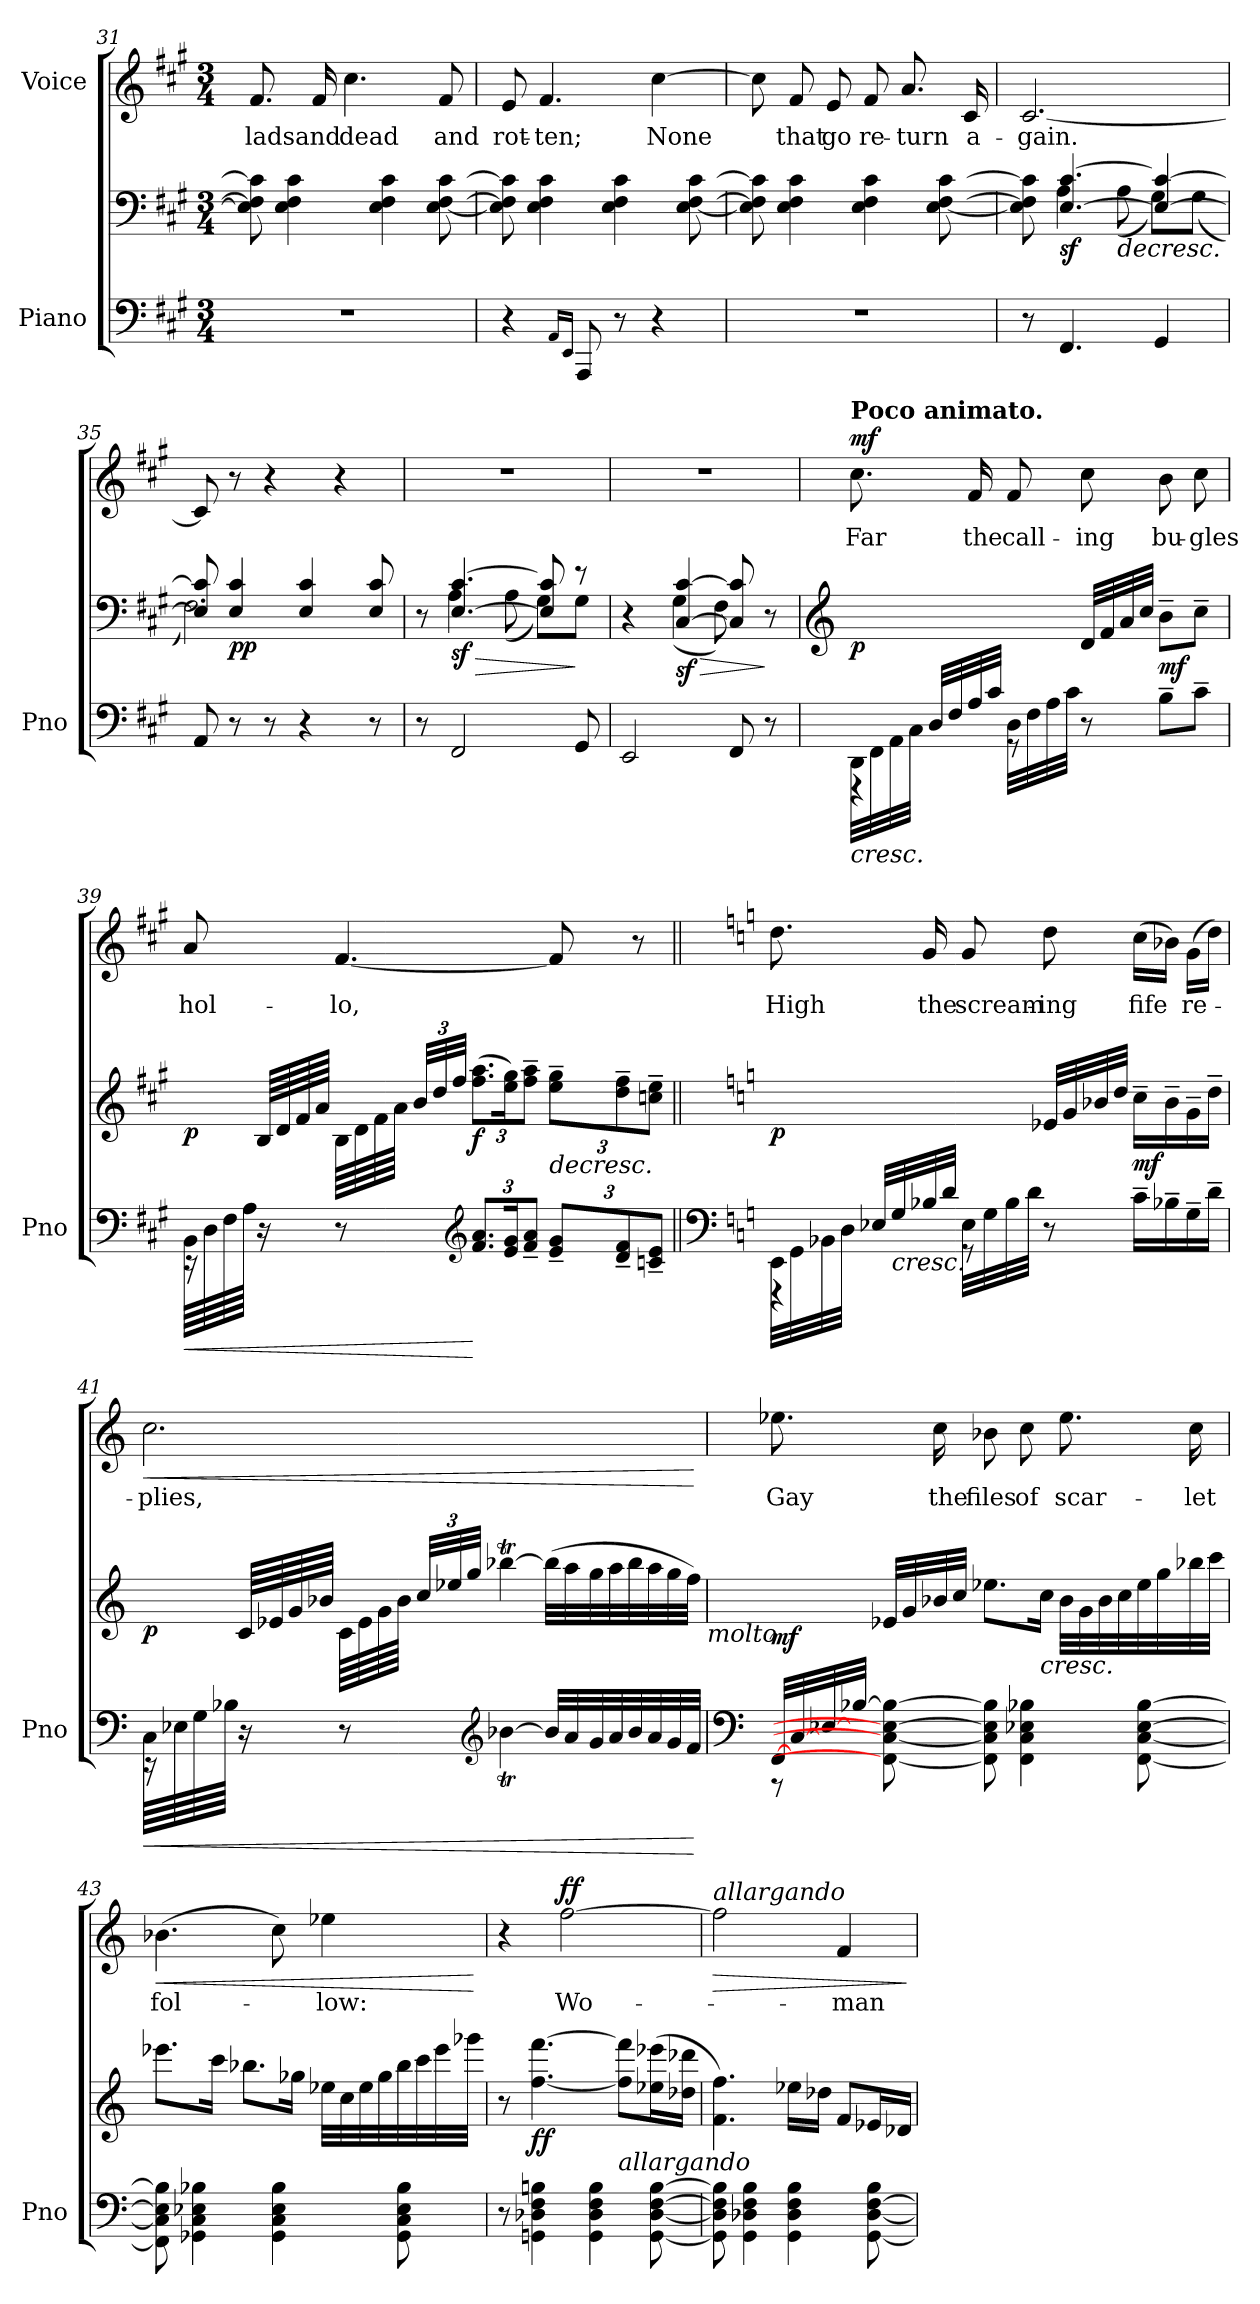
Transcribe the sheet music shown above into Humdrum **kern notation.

**kern	**kern	**dynam	**kern	**text	**dynam
*part2	*part2	*part2	*part1	*part1	*part1
*staff3	*staff2	*staff2/3	*staff1	*staff1	*staff1
*I"Piano	*	*	*I"Voice	*	*
*I'Pno	*	*	*	*	*
*clefF4	*clefF4	*	*clefG2	*	*
*k[f#c#g#]	*k[f#c#g#]	*	*k[f#c#g#]	*	*
*M3/4	*M3/4	*	*M3/4	*	*
=31	=31	=31	=31	=31	=31
!	!	!	!	!LO:LY:b	!
2.r	8E\] 8F#\] 8c#\]	.	8.f#/	lads	.
.	4E\ 4F#\ 4c#\	.	.	.	.
!	!	!	!	!LO:LY:b	!
.	.	.	16f#/	and	.
!	!	!	!	!LO:LY:b	!
.	.	.	4.cc#\	dead	.
.	4E\ 4F#\ 4c#\	.	.	.	.
!	!	!	!	!LO:LY:b	!
.	[8E\ [8F#\ [8c#\	.	8f#/	and	.
!!LO:PB:g=z
=32	=32	=32	=32	=32	=32
!	!	!	!	!LO:LY:b	!
4r	8E\] 8F#\] 8c#\]	.	8e/	rot-	.
!	!	!	!	!LO:LY:b	!
.	4E\ 4F#\ 4c#\	.	4.f#/	-ten;	.
16qAA/LL	.	.	.	.	.
16qEE/JJ	.	.	.	.	.
8AAA/	.	.	.	.	.
8r	4E\ 4F#\ 4c#\	.	.	.	.
!	!	!	!	!LO:LY:b	!
4r	.	.	[4cc#\	None	.
.	[8E\ [8F#\ [8c#\	.	.	.	.
=33	=33	=33	=33	=33	=33
2.r	8E\] 8F#\] 8c#\]	.	8cc#\]	.	.
!	!	!	!	!LO:LY:b	!
.	4E\ 4F#\ 4c#\	.	8f#/	that	.
!	!	!	!	!LO:LY:b	!
.	.	.	8e/	go	.
!	!	!	!	!LO:LY:b	!
.	4E\ 4F#\ 4c#\	.	8f#/	re-	.
!	!	!	!	!LO:LY:b	!
.	.	.	8.a/	-turn	.
.	[8E\ [8F#\ [8c#\	.	.	.	.
!	!	!	!	!LO:LY:b	!
.	.	.	16c#/	a-	.
=34	=34	=34	=34	=34	=34
*	*^	*	*	*	*
!	!	!	!	!	!LO:LY:b	!
8r	8E\] 8F#\] 8c#\]	8ryy	.	[2.c#/	-gain.	.
!	!	!	!LO:DY:b	!	!	!
4.FF#/	[4.E/ [4.c#/	4A\	sf	.	.	.
!	!	!	!LO:HP:b	!	!	!
.	.	(>8A\	>	.	.	.
4GG#/	4E/_ 4c#/_	8G#\L)	.	.	.	.
.	.	(>8G#\J	.	.	.	.
=35	=35	=35	=35	=35	=35	=35
8AA/	8E/] 8c#/]	2.F#\)	.	8c#/]	.	.
!	!	!	!LO:DY:b	!	!	!
8r	4E/ 4c#/	.	pp	8r	.	.
8r	.	.	.	4r	.	.
4r	4E/ 4c#/	.	.	.	.	.
.	.	.	.	4r	.	.
8r	8E/ 8c#/	.	.	.	.	.
=36	=36	=36	=36	=36	=36	=36
8r	8r	8ryy	.	2.r	.	.
!	!	!	!LO:HP:b	!	!	!
!	!	!	!LO:DY:n=1:b	!	!	!
2FF#/	[4.E/ [4.c#/	4A\	> sf	.	.	.
.	.	(>8A\	.	.	.	.
.	8E/] 8c#/]	8G#\L)	.	.	.	.
8GG#/	8r	8G#\J	]	.	.	.
!!LO:LB:g=z
=37	=37	=37	=37	=37	=37	=37
2EE/	4r	4ryy	.	2.r	.	.
!	!	!	!LO:HP:b	!	!	!
!	!	!	!LO:DY:n=1:b	!	!	!
.	[4C#/ [4c#/	(<4G#\	> sf	.	.	.
8FF#/	8C#/] 8c#/]	8F#\)	.	.	.	.
8r	8r	8ryy	]	.	.	.
*	*v	*v	*	*	*	*
=38	=38	=38	=38	=38	=38
*	*clefG2	*	*	*	*
*	*^	*	*	*	*
!	!	!	!	!LO:TX:a:B:t=Poco animato.	!	!
!	!	!	!LO:HP:b=2	!	!LO:LY:b	!
*^	*	*	*	*	*	*
!	!	!	!	!LO:DY:n=1:b	!	!	!LO:DY:a
*	*	*v	*v	*	*	*	*
(>32DD\LLL	4r	4.ryy	< p	8.cc#\	Far	mf
32FF#\	.	.	.	.	.	.
32AA\	.	.	.	.	.	.
32C#\JJJ	.	.	.	.	.	.
32D/LLL	.	.	.	.	.	.
32F#/	.	.	.	.	.	.
!	!	!	!	!	!LO:LY:b	!
32A/	.	.	.	16f#/	the	.
32c#/JJJ	.	.	.	.	.	.
!	!	!	!	!	!LO:LY:b	!
32D\LLL	8r	.	.	8f#/	call-	.
32F#\	.	.	.	.	.	.
32A\	.	.	.	.	.	.
32c#\JJJ	.	.	.	.	.	.
!	!	!	!	!	!LO:LY:b	!
4.ryy	8r	32d/LLL	.	8cc#\	-ing	.
.	.	32f#/	.	.	.	.
.	.	32a/	.	.	.	.
.	.	32cc#/JJJ)	.	.	.	.
!	!	!	!LO:DY:n=2:b	!	!LO:LY:b	!
.	8B~\L	8b~\L	] mf	8b\	bu-	.
!	!	!	!	!	!LO:LY:b	!
.	8c#~\J	8cc#~\J	.	8cc#\	-gles	.
=39	=39	=39	=39	=39	=39	=39
!	!	!	!LO:HP:b=2	!	!LO:LY:b	!
!	!	!	!LO:DY:n=1:b	!	!	!
(>64BB\LLLL	16r	16ryy	< p	8a/	hol-	.
64D\	.	.	.	.	.	.
64F#\	.	.	.	.	.	.
64A\JJJJ	.	.	.	.	.	.
2ryy	16r	64B/LLLL	.	.	.	.
.	.	64d/	.	.	.	.
.	.	64f#/	.	.	.	.
.	.	64a/JJJJ	.	.	.	.
!	!	!	!	!	!LO:LY:b	!
.	8r	64B\LLLL	.	[4.f#/	-lo,	.
.	.	64d\	.	.	.	.
.	.	64f#\	.	.	.	.
.	.	64a\JJJJ	.	.	.	.
*	*	*Xbrackettup	*	*	*	*
.	.	48b/LLL	.	.	.	.
.	.	48dd/	.	.	.	.
.	.	48ff#/JJJ)	.	.	.	.
*clefG2	*	*	*	*	*	*
*	*Xbrackettup	*	*	*	*	*
!	!	!	!LO:DY:n=2:b	!	!	!
.	12.f#/ 12.a/L	(>12.ff#\ 12.aa\L	[ f	.	.	.
.	24e/ 24g#/K	24ee\ 24gg#\K)	.	.	.	.
.	12f#/~ 12a/~J	12ff#\~ 12aa\~J	.	.	.	.
!	!	!	!LO:HP:b	!	!	!
.	12e/~ 12g#/~L	12ee\~ 12gg#\~L	>	8f#/]	.	.
8.ryy	.	.	.	.	.	.
.	12d/~ 12f#/~	12dd\~ 12ff#\~	.	.	.	.
.	.	.	.	8r	.	.
.	12cn/~ 12e/~J	12ccn\~ 12ee\~J	.	.	.	.
*v	*v	*	*	*	*	*
.	.	[	.	.	.
!!LO:LB:g=z
=40||	=40||	=40||	=40||	=40||	=40||
*clefF4	*	*	*	*	*
*k[]	*k[]	*	*k[]	*	*
*^	*	*	*	*	*
!	!	!	!LO:DY:b	!	!LO:LY:b	!
(>32EE\LLL	4r	4.ryy	p	8.dd\	High	.
32GG\	.	.	.	.	.	.
32BB-X\	.	.	.	.	.	.
32D\JJJ	.	.	.	.	.	.
32E-X/LLL	.	.	.	.	.	.
!	!	!	!LO:HP:b=2	!	!	!
32G/	.	.	<	.	.	.
!	!	!	!	!	!LO:LY:b	!
32B-X/	.	.	.	16g/	the	.
32d/JJJ	.	.	.	.	.	.
!	!	!	!	!	!LO:LY:b	!
32E-\LLL	8r	.	.	8g/	scream-	.
32G\	.	.	.	.	.	.
32B-\	.	.	.	.	.	.
32d\JJJ	.	.	.	.	.	.
!	!	!	!	!	!LO:LY:b	!
4.ryy	8r	32e-X/LLL	.	8dd\	-ing	.
.	.	32g/	.	.	.	.
.	.	32b-X/	.	.	.	.
.	.	32dd/JJJ)	]	.	.	.
!	!	!	!LO:DY:b	!	!LO:LY:b	!
.	16c~\LL	16cc~\LL	mf	(>16cc\LL	fife	.
.	16B-X~\	16b-~\	.	16b-X\JJ)	.	.
!	!	!	!	!	!LO:LY:b	!
.	16G~\	16g~\	.	(>16g\LL	re-	.
.	16d~\JJ	16dd~\JJ	.	16dd\JJ)	.	.
=41	=41	=41	=41	=41	=41	=41
!	!	!	!LO:HP:b=2	!	!LO:LY:b	!LO:HP:b
!	!	!	!LO:DY:n=1:b	!	!	!
(>64C\LLLL	16r	16ryy	< p	2.cc\	plies,	<
64E-X\	.	.	.	.	.	.
64G\	.	.	.	.	.	.
64B-X\JJJJ	.	.	.	.	.	.
2ryy	16r	64c/LLLL	.	.	.	.
.	.	64e-X/	.	.	.	.
.	.	64g/	.	.	.	.
.	.	64b-X/JJJJ	.	.	.	.
.	8r	64c\LLLL	.	.	.	.
.	.	64e-\	.	.	.	.
.	.	64g\	.	.	.	.
.	.	64b-\JJJJ	.	.	.	.
.	.	48cc/LLL	.	.	.	.
.	.	48ee-X/	.	.	.	.
.	.	48gg/JJJ	.	.	.	.
*clefG2	*	*	*	*	*	*
.	[4b-XT\	[4bb-XT\)	.	.	.	.
.	32b-/LLL]	(>32bb-\LLL]	.	.	.	.
.	32a/	32aa\	.	.	.	.
8.ryy	32g/	32gg\	.	.	.	.
.	32a/	32aa\	.	.	.	.
.	32b-/	32bb-\	.	.	.	.
.	32a/	32aa\	.	.	.	.
.	32g/	32gg\	.	.	.	.
.	32f/JJJ	32ff\JJJ)	.	.	.	.
*v	*v	*	*	*	*	*
.	.	[	.	.	[
!	!LO:TX:b:i:t=molto	!	!	!	!
!!LO:LB:g=z
=42	=42	=42	=42	=42	=42
*clefF4	*	*	*	*	*
*^	*	*	*	*	*
!	!	!	!LO:DY:b	!	!LO:LY:b	!LO:DY:a
!	!	!	!	!	!	!LO:DY:n=1:a
(>[32FF/LLL	8r	8ryy	mf	8.ee-X\	-Gay	f other-dynamics
[32C/	.	.	.	.	.	.
[32E-X/	.	.	.	.	.	.
[32B-X/JJJ	.	.	.	.	.	.
2ryy	8FF\_ 8C\_ 8E-\_ 8B-\_	32e-X/LLL	.	.	.	.
.	.	32g/	.	.	.	.
!	!	!	!	!	!LO:LY:b	!
.	.	32b-X/	.	16cc\	the	.
.	.	32cc/JJJ	.	.	.	.
!	!	!	!	!	!LO:LY:b	!
.	8FF\] 8C\] 8E-\] 8B-\]	8.ee-X\L	.	8b-X\	files	.
!	!	!	!	!	!LO:LY:b	!
.	4FF\ 4C\ 4E-X\ 4B-X\	.	.	8cc\	of	.
!	!	!LO:TX:b:i:t=cresc.	!	!	!	!
.	.	16cc\Jk	.	.	.	.
!	!	!	!	!	!LO:LY:b	!
.	.	32b-\LLL	.	8.ee-\	scar-	.
.	.	32g\	.	.	.	.
.	.	32b-\	.	.	.	.
.	.	32cc\	.	.	.	.
8ryy	[8FF\ [8C\ [8E-\ [8B-\	32ee-\	.	.	.	.
.	.	32gg\	.	.	.	.
!	!	!	!	!	!LO:LY:b	!
.	.	32bb-X\	.	16cc\	-let	.
.	.	32ccc\JJJ	.	.	.	.
*v	*v	*	*	*	*	*
=43	=43	=43	=43	=43	=43
!	!	!	!	!LO:LY:b	!LO:HP:b
8FF\] 8C\] 8E-\] 8B-\]	8.eee-X\L	.	(>4.b-X\	fol-	<
4GG-X\ 4C\ 4E-X\ 4B-X\	.	.	.	.	.
.	16ccc\Jk	.	.	.	.
.	8.bb-X\L	.	.	.	.
4GG-\ 4C\ 4E-\ 4B-\	.	.	8cc\)	.	.
.	16gg-X\Jk	.	.	.	.
!	!	!	!	!LO:LY:b	!
.	32ee-X\LLL	.	4ee-X\	-low:	.
.	32cc\	.	.	.	.
.	32ee-\	.	.	.	.
.	32gg-\	.	.	.	.
8GG-\ 8C\ 8E-\ 8B-\	32bb-\	.	.	.	.
.	32ccc\	.	.	.	.
.	32eee-\	.	.	.	.
.	32ggg-X\JJJ)	.	.	.	.
.	.	.	.	.	[
!!LO:PB:g=z
=44	=44	=44	=44	=44	=44
8r	8r	.	4r	.	.
!	!	!LO:DY:b	!	!	!
4GGn\ 4D-X\ 4F\ 4Bn\	[4.ff\ [4.fff\	ff	.	.	.
!	!	!	!	!LO:LY:b	!LO:DY:a
.	.	.	[2ff\	Wo-	ff
4GG\ 4D-\ 4F\ 4B\	.	.	.	.	.
!	!LO:TX:b:i:t=allargando	!	!	!	!
.	8ff\] 8fff\]L	.	.	.	.
[8GG\ [8D-\ [8F\ [8B\	(>16ee-X\ 16eee-X\L	.	.	.	.
.	16dd-X\ 16ddd-X\JJ	.	.	.	.
=45	=45	=45	=45	=45	=45
!	!	!	!LO:TX:a:i:t=allargando	!	!
!	!	!	!	!	!LO:HP:b
8GG\] 8D-\] 8F\] 8B\]	4.f\ 4.ff\)	.	2ff\]	.	>
4GG\ 4D-X\ 4F\ 4B\	.	.	.	.	.
4GG\ 4D-\ 4F\ 4B\	16ee-X\LL	.	.	.	.
.	16dd-X\JJ	.	.	.	.
!	!	!	!	!LO:LY:b	!
.	8f/L	.	4f/	-man	.
[8GG\ [8D-\ [8F\ 8B\	16e-X/L	.	.	.	.
.	16d-X/JJ	.	.	.	.
.	.	[	.	.	]
=	=	=	=	=	=
*-	*-	*-	*-	*-	*-
